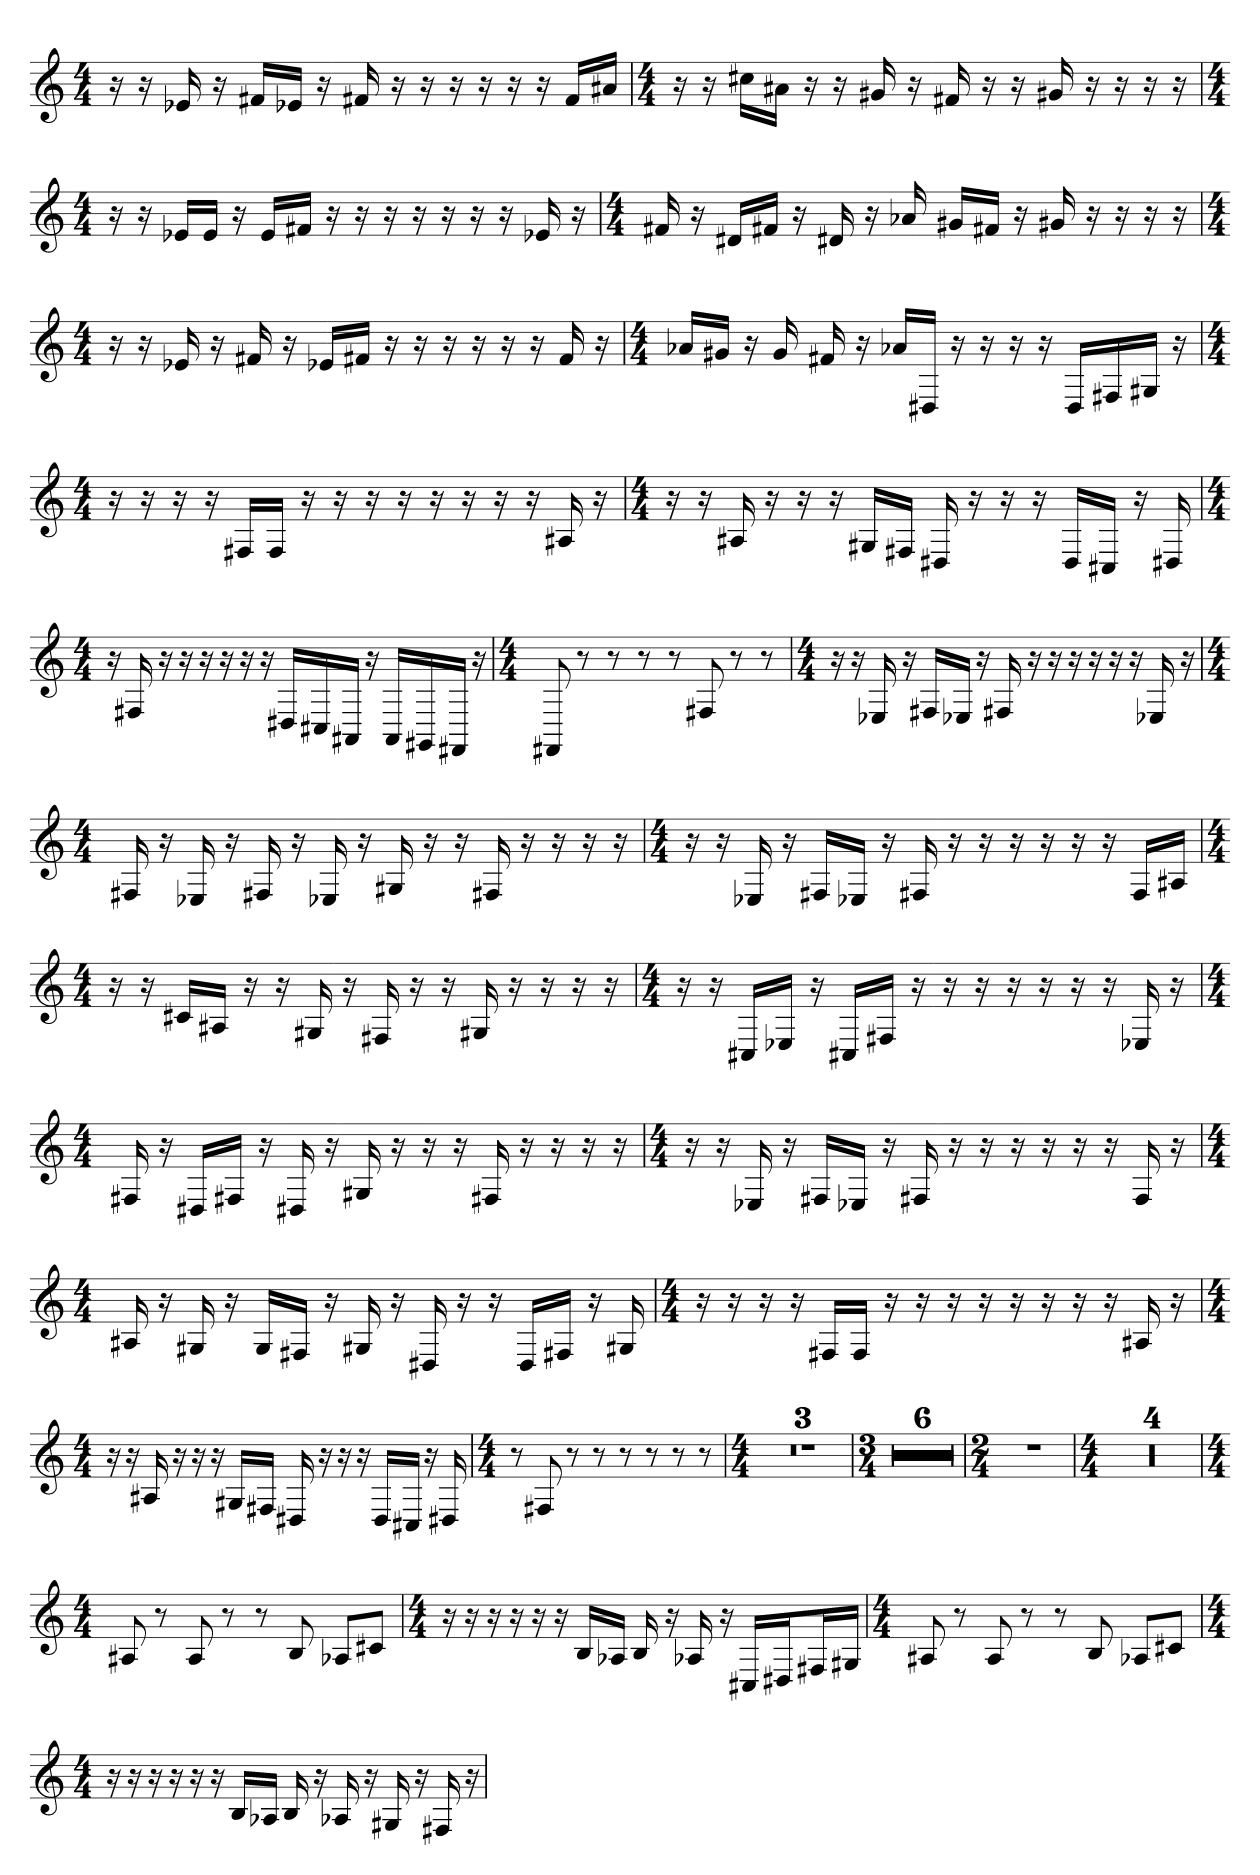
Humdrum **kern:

**kern
*part1
*staff1
*M4/4
=
16r
16r
16e-X
16r
16f#XLL
16e-XJJ
16r
16f#X
16r
16r
16r
16r
16r
16r
16f#LL
16a#XJJ
=
*M4/4
16r
16r
16cc#XLL
16a#XJJ
16r
16r
16g#X
16r
16f#X
16r
16r
16g#X
16r
16r
16r
16r
=
*M4/4
16r
16r
16e-XLL
16e-JJ
16r
16e-LL
16f#XJJ
16r
16r
16r
16r
16r
16r
16r
16e-X
16r
=
*M4/4
16f#X
16r
16d#XLL
16f#XJJ
16r
16d#X
16r
16a-X
16g#XLL
16f#XJJ
16r
16g#X
16r
16r
16r
16r
=
*M4/4
16r
16r
16e-X
16r
16f#X
16r
16e-XLL
16f#XJJ
16r
16r
16r
16r
16r
16r
16f#
16r
=
*M4/4
16a-XLL
16g#XJJ
16r
16g#
16f#X
16r
16a-XLL
16D#XJJ
16r
16r
16r
16r
16D#LL
16F#X
16G#XJJ
16r
=
*M4/4
16r
16r
16r
16r
16F#XLL
16F#JJ
16r
16r
16r
16r
16r
16r
16r
16r
16A#X
16r
=
*M4/4
16r
16r
16A#X
16r
16r
16r
16G#XLL
16F#XJJ
16D#X
16r
16r
16r
16D#LL
16C#XJJ
16r
16D#X
=
*M4/4
16r
16F#X
16r
16r
16r
16r
16r
16r
16D#XLL
16C#X
16AA#XJJ
16r
16AA#LL
16GG#X
16FF#XJJ
16r
=
*M4/4
8FF#X
8r
8r
8r
8r
8F#X
8r
8r
=
*M4/4
16r
16r
16E-X
16r
16F#XLL
16E-XJJ
16r
16F#X
16r
16r
16r
16r
16r
16r
16E-X
16r
=
*M4/4
16F#X
16r
16E-X
16r
16F#X
16r
16E-X
16r
16G#X
16r
16r
16F#X
16r
16r
16r
16r
=
*M4/4
16r
16r
16E-X
16r
16F#XLL
16E-XJJ
16r
16F#X
16r
16r
16r
16r
16r
16r
16F#LL
16A#XJJ
=
*M4/4
16r
16r
16c#XLL
16A#XJJ
16r
16r
16G#X
16r
16F#X
16r
16r
16G#X
16r
16r
16r
16r
=
*M4/4
16r
16r
16C#XLL
16E-XJJ
16r
16C#XLL
16F#XJJ
16r
16r
16r
16r
16r
16r
16r
16E-X
16r
=
*M4/4
16F#X
16r
16D#XLL
16F#XJJ
16r
16D#X
16r
16G#X
16r
16r
16r
16F#X
16r
16r
16r
16r
=
*M4/4
16r
16r
16E-X
16r
16F#XLL
16E-XJJ
16r
16F#X
16r
16r
16r
16r
16r
16r
16F#
16r
=
*M4/4
16A#X
16r
16G#X
16r
16G#LL
16F#XJJ
16r
16G#X
16r
16D#X
16r
16r
16D#LL
16F#XJJ
16r
16G#X
=
*M4/4
16r
16r
16r
16r
16F#XLL
16F#JJ
16r
16r
16r
16r
16r
16r
16r
16r
16A#X
16r
=
*M4/4
16r
16r
16A#X
16r
16r
16r
16G#XLL
16F#XJJ
16D#X
16r
16r
16r
16D#LL
16C#XJJ
16r
16D#X
=
*M4/4
8r
8F#X
8r
8r
8r
8r
8r
8r
=
*M4/4
1r
=
*M4/4
1r
=
*M4/4
1r
=
*M3/4
2.r
=
*M3/4
2.r
=
*M3/4
2.r
=
*M3/4
2.r
=
*M3/4
2.r
=
*M3/4
2.r
=
*M2/4
2r
=
*M4/4
1r
=
*M4/4
1r
=
*M4/4
1r
=
*M4/4
1r
=
*M4/4
8A#X
8r
8A#
8r
8r
8B
8A-XL
8c#XJ
=
*M4/4
16r
16r
16r
16r
16r
16r
16BLL
16A-XJJ
16B
16r
16A-X
16r
16C#XLL
16D#XJ
16F#XL
16G#XJJ
=
*M4/4
8A#X
8r
8A#
8r
8r
8B
8A-XL
8c#XJ
=
*M4/4
16r
16r
16r
16r
16r
16r
16BLL
16A-XJJ
16B
16r
16A-X
16r
16G#X
16r
16F#X
16r
=
*-
